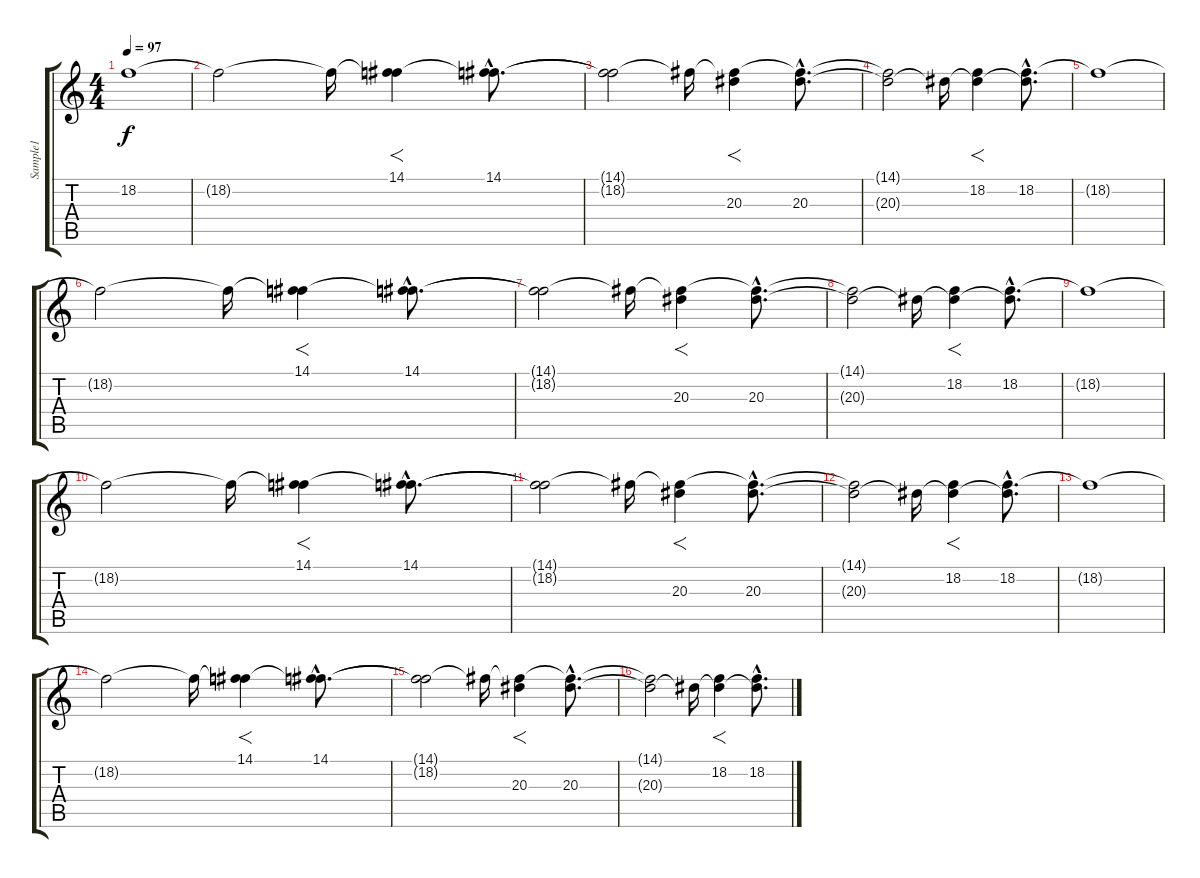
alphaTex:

\track ("Sample1" "Sample1") {instrument shakuhachi}
\staff {score tabs}
\tuning (E4 B3 G3 D3 A2 E2) {hide}
\ts (4 4)
\tempo 97
\clef g2
\ks c
18.2.1{dy f instrument shakuhachi} |
18.2{t}.2 18.2{t}.16 (14.1 18.2{t}).4{f} (14.1{hac} 18.2{hac t}).8{d} |
(14.1{t} 18.2{t}).2 14.1{t}.16 (14.1{t} 20.3).4{f} (14.1{hac t} 20.3{hac}).8{d} |
(14.1{t} 20.3{t}).2 20.3{t}.16 (18.2 20.3{t}).4{f} (18.2{hac} 20.3{hac t}).8{d} |
18.2{t}.1 |
18.2{t}.2 18.2{t}.16 (14.1 18.2{t}).4{f} (14.1{hac} 18.2{hac t}).8{d} |
(14.1{t} 18.2{t}).2 14.1{t}.16 (14.1{t} 20.3).4{f} (14.1{hac t} 20.3{hac}).8{d} |
(14.1{t} 20.3{t}).2 20.3{t}.16 (18.2 20.3{t}).4{f} (18.2{hac} 20.3{hac t}).8{d} |
18.2{t}.1 |
18.2{t}.2 18.2{t}.16 (14.1 18.2{t}).4{f} (14.1{hac} 18.2{hac t}).8{d} |
(14.1{t} 18.2{t}).2 14.1{t}.16 (14.1{t} 20.3).4{f} (14.1{hac t} 20.3{hac}).8{d} |
(14.1{t} 20.3{t}).2 20.3{t}.16 (18.2 20.3{t}).4{f} (18.2{hac} 20.3{hac t}).8{d} |
18.2{t}.1 |
18.2{t}.2 18.2{t}.16 (14.1 18.2{t}).4{f} (14.1{hac} 18.2{hac t}).8{d} |
(14.1{t} 18.2{t}).2 14.1{t}.16 (14.1{t} 20.3).4{f} (14.1{hac t} 20.3{hac}).8{d} |
(14.1{t} 20.3{t}).2 20.3{t}.16 (18.2 20.3{t}).4{f} (18.2{hac} 20.3{hac t}).8{d}
